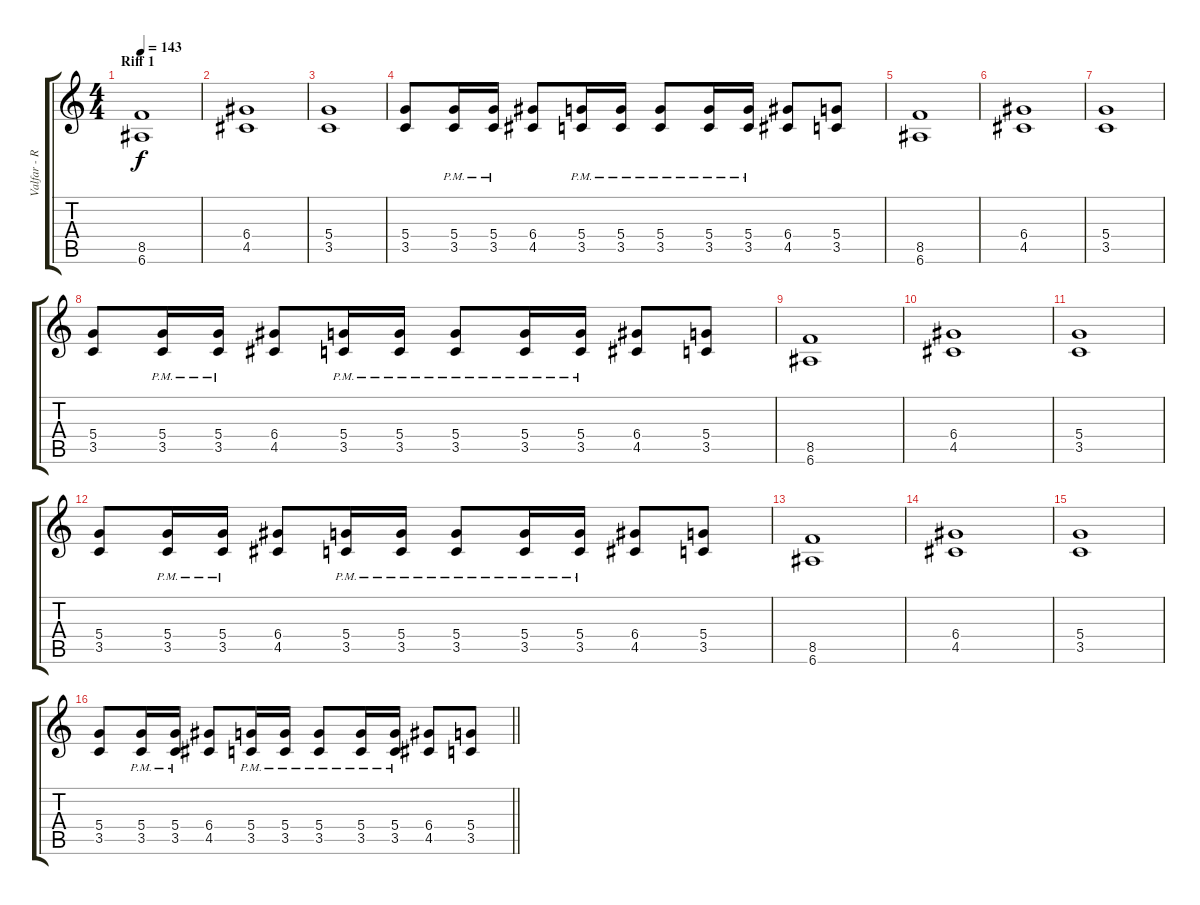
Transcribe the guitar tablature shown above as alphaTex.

\track ("Valfar - Rhythm" "Valfar - R") {instrument distortionguitar}
\staff {score tabs}
\tuning (E4 B3 G3 D3 A2 E2) {hide}
\ts (4 4)
\section ("" "Riff 1")
\tempo 143
\clef g2
\ks c
(8.5 6.6).1{dy f instrument distortionguitar} |
(6.4 4.5).1 |
(5.4 3.5).1 |
(5.4 3.5).8 (5.4{pm} 3.5{pm}).16 (5.4{pm} 3.5{pm}).16 (6.4 4.5).8 (5.4{pm} 3.5{pm}).16 (5.4{pm} 3.5{pm}).16 (5.4{pm} 3.5{pm}).8 (5.4{pm} 3.5{pm}).16 (5.4{pm} 3.5{pm}).16 (6.4 4.5).8 (5.4 3.5).8 |
(8.5 6.6).1 |
(6.4 4.5).1 |
(5.4 3.5).1 |
(5.4 3.5).8 (5.4{pm} 3.5{pm}).16 (5.4{pm} 3.5{pm}).16 (6.4 4.5).8 (5.4{pm} 3.5{pm}).16 (5.4{pm} 3.5{pm}).16 (5.4{pm} 3.5{pm}).8 (5.4{pm} 3.5{pm}).16 (5.4{pm} 3.5{pm}).16 (6.4 4.5).8 (5.4 3.5).8 |
(8.5 6.6).1 |
(6.4 4.5).1 |
(5.4 3.5).1 |
(5.4 3.5).8 (5.4{pm} 3.5{pm}).16 (5.4{pm} 3.5{pm}).16 (6.4 4.5).8 (5.4{pm} 3.5{pm}).16 (5.4{pm} 3.5{pm}).16 (5.4{pm} 3.5{pm}).8 (5.4{pm} 3.5{pm}).16 (5.4{pm} 3.5{pm}).16 (6.4 4.5).8 (5.4 3.5).8 |
(8.5 6.6).1 |
(6.4 4.5).1 |
(5.4 3.5).1 |
\barLineRight lightlight
(5.4 3.5).8 (5.4{pm} 3.5{pm}).16 (5.4{pm} 3.5{pm}).16 (6.4 4.5).8 (5.4{pm} 3.5{pm}).16 (5.4{pm} 3.5{pm}).16 (5.4{pm} 3.5{pm}).8 (5.4{pm} 3.5{pm}).16 (5.4{pm} 3.5{pm}).16 (6.4 4.5).8 (5.4 3.5).8
